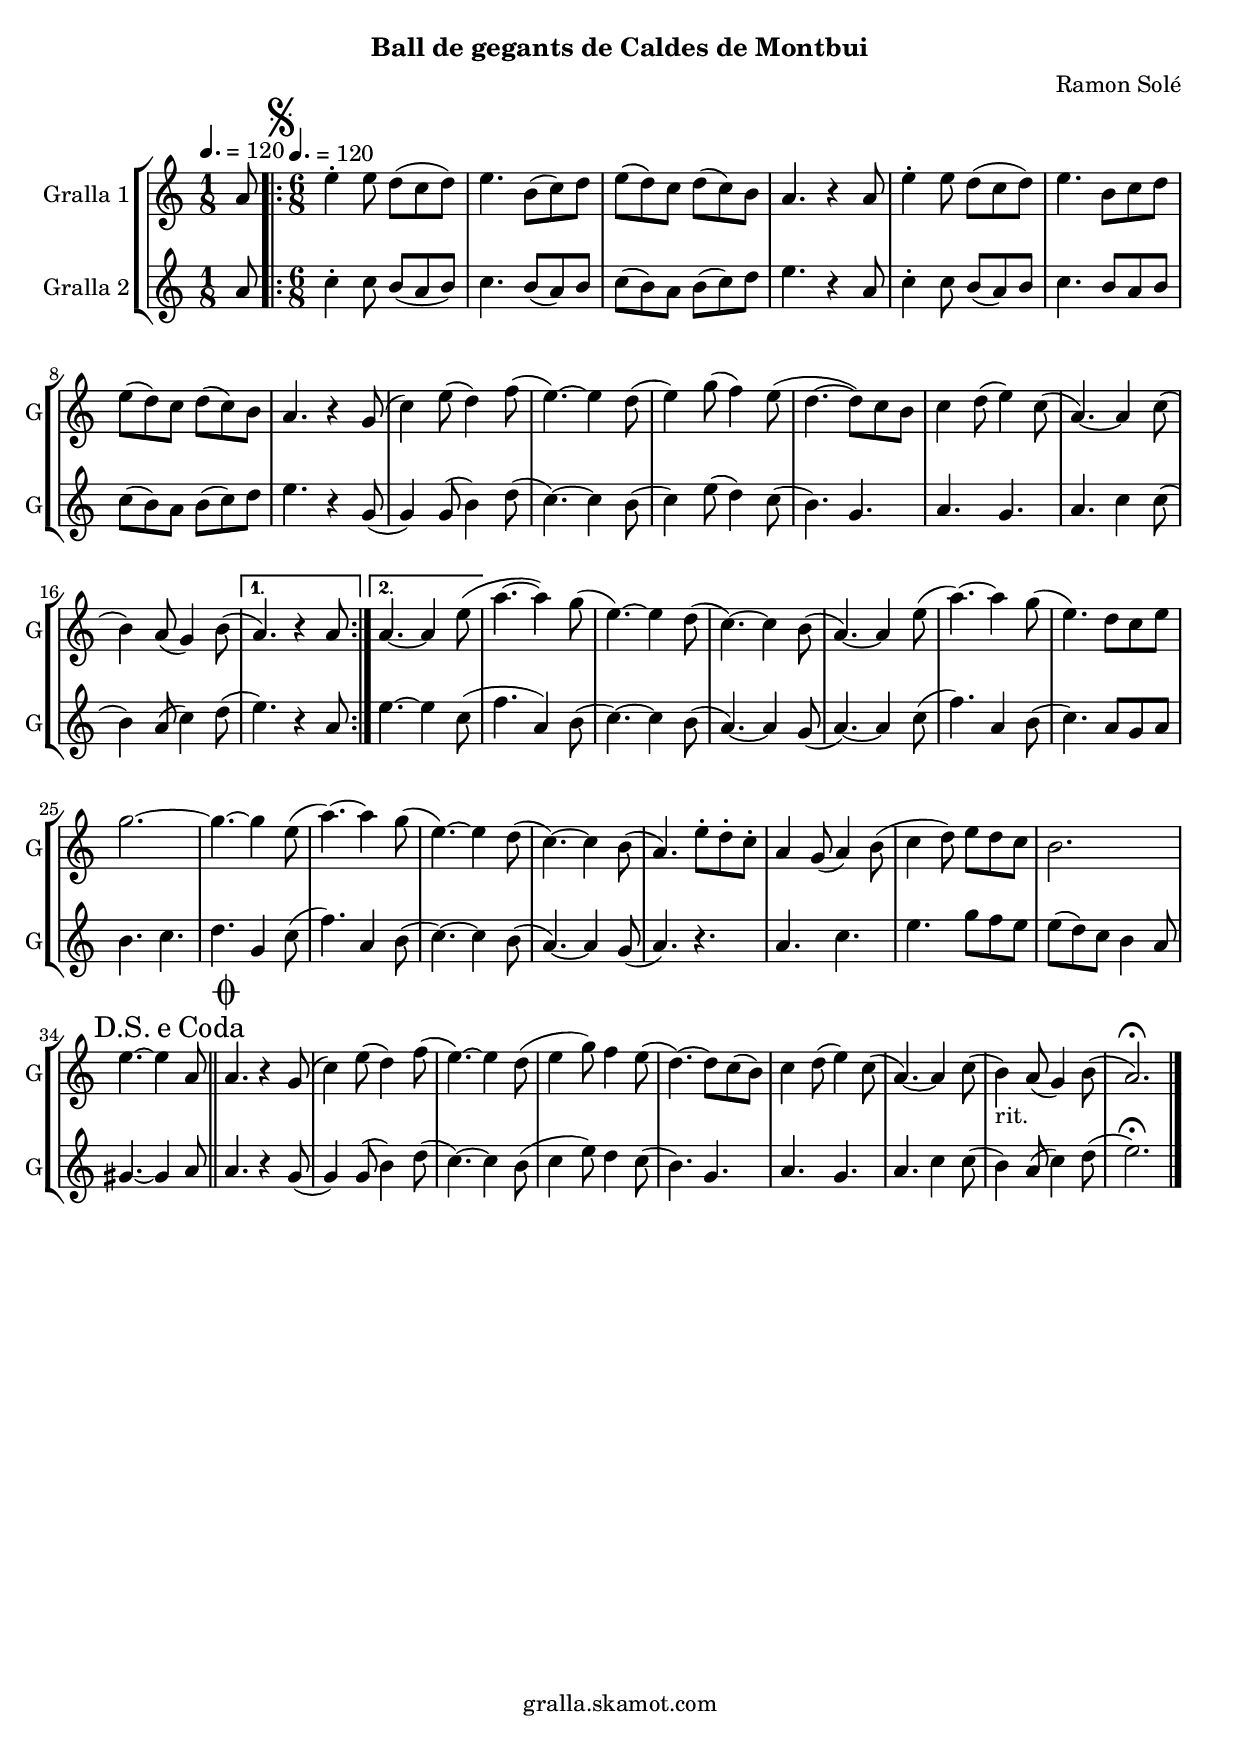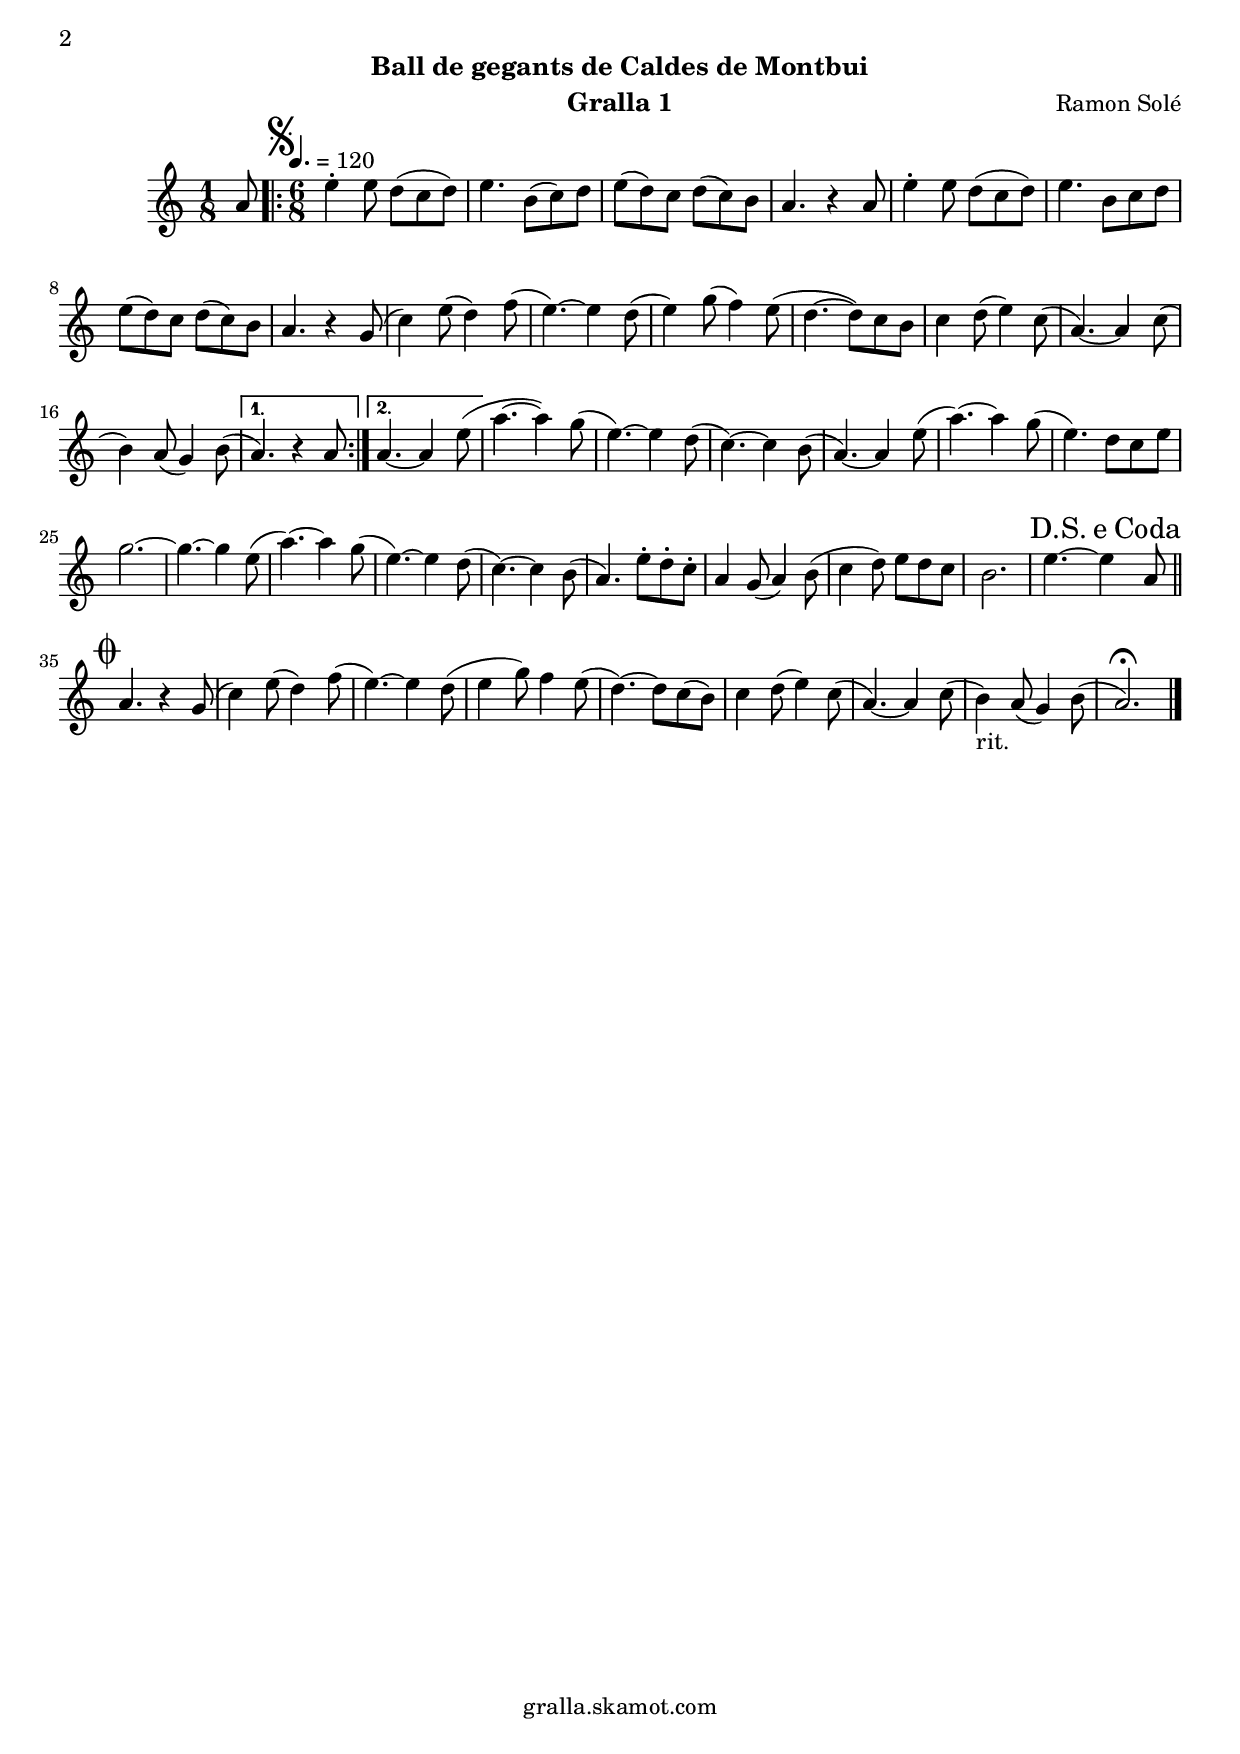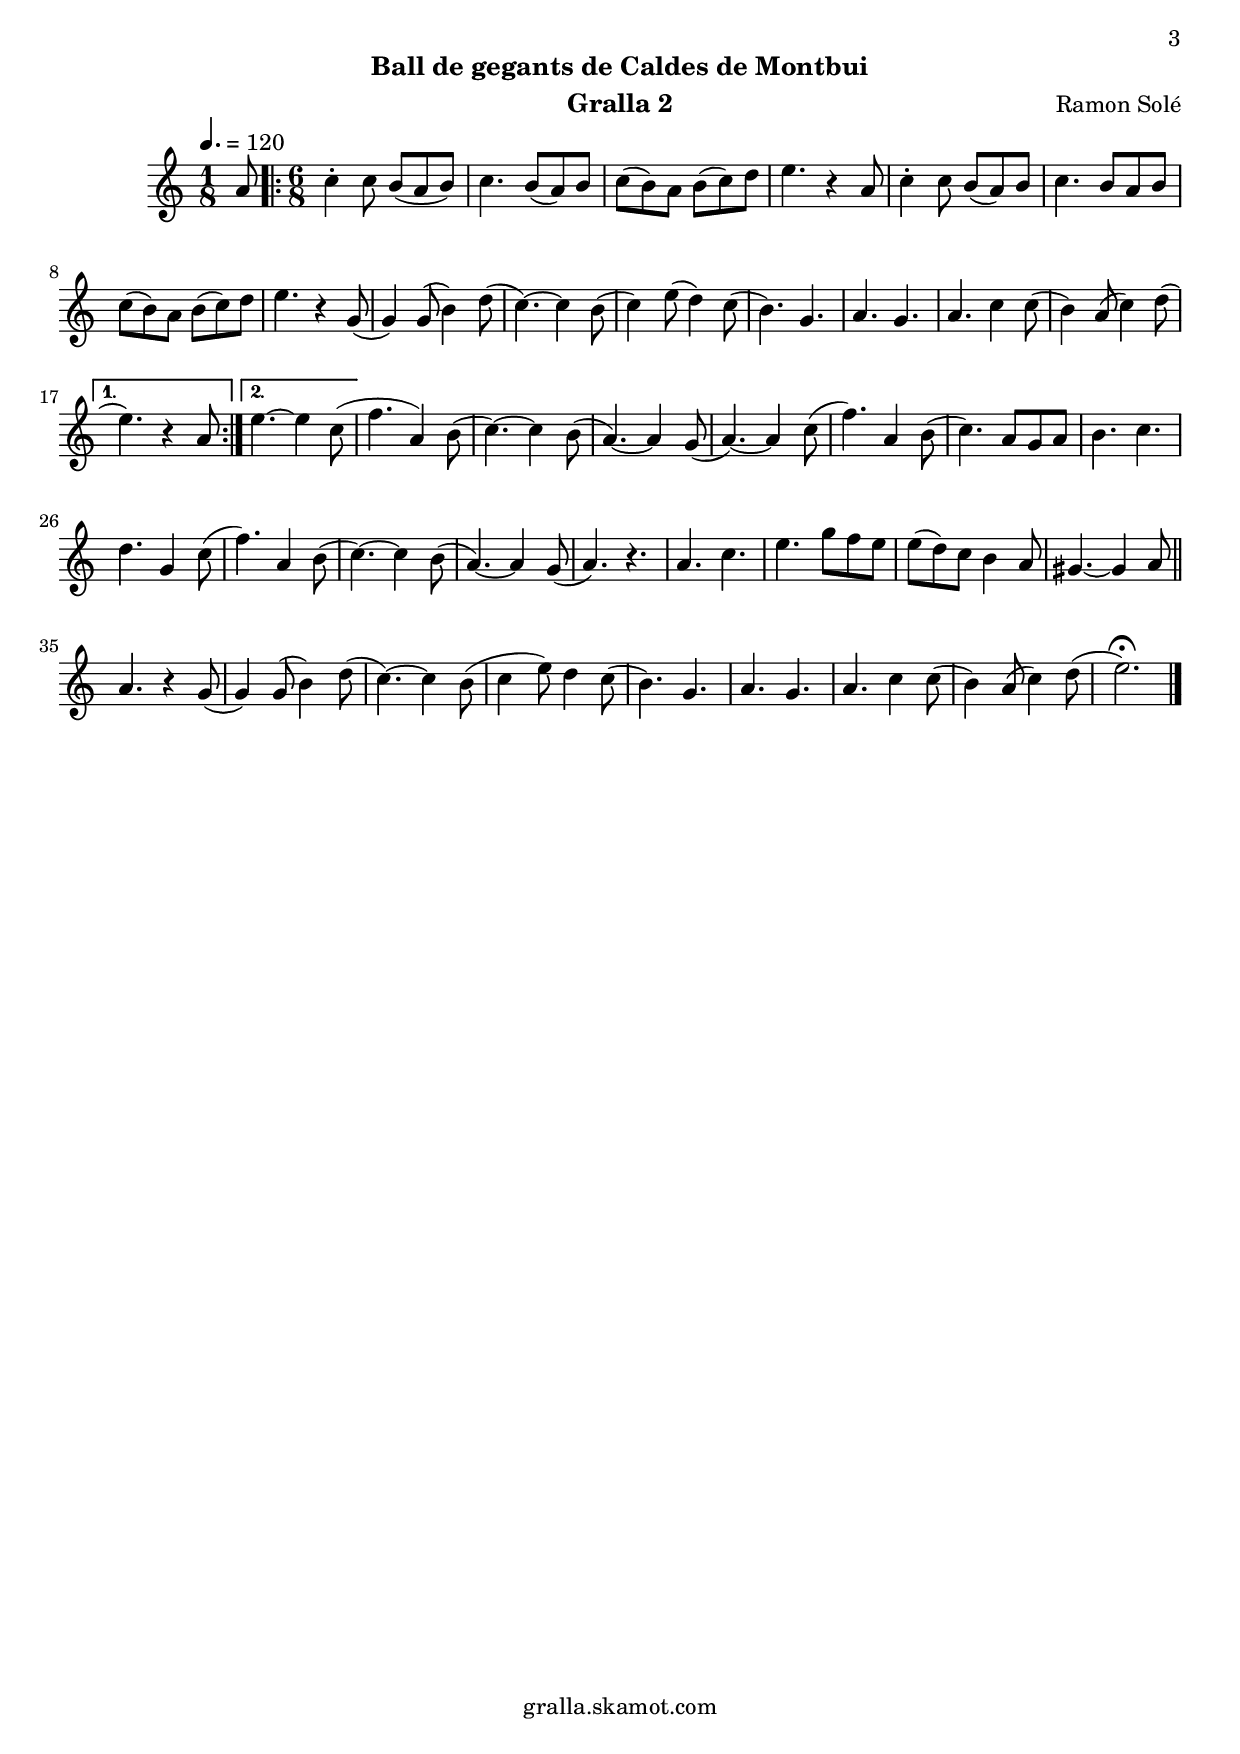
\version "2.16.2"

\header {
  dedication=""
  title=""
  subtitle="Ball de gegants de Caldes de Montbui"
  subsubtitle=""
  poet=""
  meter=""
  piece=""
  composer="Ramon Solé"
  arranger=""
  opus=""
  instrument=""
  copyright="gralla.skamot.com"
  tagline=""
}

liniaroAa =
\relative a'
{
  \clef treble
  \key c \major
  \time 1/8
  a8 \tempo 4. = 120  |
  \time 6/8   \repeat volta 2 { \mark \markup {\musicglyph #"scripts.segno"} e'4-. e8 d ( c d )  |
  e4. b8 ( c ) d  |
  e8 ( d ) c d ( c ) b  |
  %05
  a4. r4 a8  |
  e'4-. e8 d ( c d )  |
  e4. b8 c d   |
  e8 ( d ) c d ( c ) b  |
  a4. r4 g8 (  |
  %10
  c4 ) e8 ( d4 ) f8 (  |
  e4. ~ ) e4 d8 (  |
  e4 ) g8 ( f4 ) e8 (  |
  d4. ~ d8 ) c b   |
  c4 d8 ( e4 ) c8 (  |
  %15
  a4. ~ ) a4 c8 (  |
   b4 ) a8 ( g4 ) b8 ( }
  \alternative { { a4. ) r4 a8 }
  { a4. ~ a4 e'8 ( } }
  a4. ~ a4 ) g8 (  |
  %20
  e4. ~ ) e4 d8 (  |
  c4. ~ ) c4 b8 (  |
  a4. ~ ) a4 e'8 (  |
  a4. ~ ) a4 g8 (  |
  e4. ) d8 c e  |
  %25
  g2. ~  |
  g4. ~ g4 e8 (  |
  a4. ~ ) a4 g8 (  |
  e4. ~ ) e4 d8 (  |
  c4. ~ ) c4 b8 (  |
  %30
  a4. ) e'8-. d-. c-.  |
  a4 g8 ( a4 ) b8 (  |
  c4 d8 ) e d c   |
  b2.  |
  \mark \markup {D.S. e Coda} e4. ~ e4 a,8  \bar "||"
  %35
  \mark \markup {\musicglyph #"scripts.coda"} a4. r4 g8 (  |
  c4 ) e8 ( d4 ) f8 (  |
  e4. ~ ) e4 d8 (  |
  e4 g8 ) f4 e8  (  |
  d4. ~ ) d8 c ( b )  |
  %40
  c4 d8 ( e4 ) c8 (  |
  a4. ~ ) a4 c8 (  |
  b4 _"rit." ) a8 ( g4 ) b8 (  |
  a2. ) \fermata  \bar "|."
}

liniaroAb =
\relative a'
{
  \tempo 4. = 120
  \clef treble
  \key c \major
  \time 1/8
  a8  |
  \time 6/8   \repeat volta 2 { c4-. c8 b ( a b )  |
  c4. b8 ( a ) b  |
  c8 ( b ) a b ( c ) d  |
  %05
  e4. r4 a,8  |
  c4-. c8 b ( a ) b  |
  c4. b8 a b   |
  c8 ( b ) a b ( c ) d  |
  e4. r4 g,8 (  |
  %10
  g4 ) g8 ( b4 ) d8 (  |
  c4. ~ ) c4 b8 (  |
  c4 ) e8 ( d4 ) c8 (  |
  b4. ) g  |
  a4. g  |
  %15
  a4. c4 c8 (  |
  b4 ) a8 ( c4 ) d8 ( }
  \alternative { { e4. ) r4 a,8 }
  { e'4. ~ e4 c8 ( } }
  f4. a,4 ) b8 (  |
  %20
  c4. ~ ) c4 b8 (  |
  a4. ~ ) a4 g8 (  |
  a4. ~ ) a4 c8 (  |
  f4. ) a,4 b8 (  |
  c4. ) a8 g a  |
  %25
  b4. c  |
  d4. g,4 c8 (  |
  f4. ) a,4 b8 (  |
  c4. ~ ) c4 b8 (  |
  a4. ~ ) a4 g8 (  |
  %30
  a4. ) r  |
  a4. c  |
  e4. g8 f e   |
  e8 ( d ) c b4 a8  |
  gis4. ~ gis4 a8  \bar "||"
  %35
  a4. r4 g8 (  |
  g4 ) g8 ( b4 ) d8 (  |
  c4. ~ ) c4 b8 (  |
  c4 e8 ) d4 c8  (  |
  b4. ) g  |
  %40
  a4. g  |
  a4. c4 c8 (  |
  b4 ) a8 ( c4 ) d8 (  |
  e2. ) \fermata  \bar "|."
}

\bookpart {
  \score {
    \new StaffGroup {
      \override Score.RehearsalMark.self-alignment-X = #LEFT
      <<
        \new Staff \with {instrumentName = #"Gralla 1" shortInstrumentName = #"G"} \liniaroAa
        \new Staff \with {instrumentName = #"Gralla 2" shortInstrumentName = #"G"} \liniaroAb
      >>
    }
    \layout {}
  }
  \score { \unfoldRepeats
    \new StaffGroup {
      \override Score.RehearsalMark.self-alignment-X = #LEFT
      <<
        \new Staff \with {instrumentName = #"Gralla 1" shortInstrumentName = #"G"} \liniaroAa
        \new Staff \with {instrumentName = #"Gralla 2" shortInstrumentName = #"G"} \liniaroAb
      >>
    }
    \midi {
      \set Staff.midiInstrument = "oboe"
      \set DrumStaff.midiInstrument = "drums"
    }
  }
}

\bookpart {
  \header {instrument="Gralla 1"}
  \score {
    \new StaffGroup {
      \override Score.RehearsalMark.self-alignment-X = #LEFT
      <<
        \new Staff \liniaroAa
      >>
    }
    \layout {}
  }
  \score { \unfoldRepeats
    \new StaffGroup {
      \override Score.RehearsalMark.self-alignment-X = #LEFT
      <<
        \new Staff \liniaroAa
      >>
    }
    \midi {
      \set Staff.midiInstrument = "oboe"
      \set DrumStaff.midiInstrument = "drums"
    }
  }
}

\bookpart {
  \header {instrument="Gralla 2"}
  \score {
    \new StaffGroup {
      \override Score.RehearsalMark.self-alignment-X = #LEFT
      <<
        \new Staff \liniaroAb
      >>
    }
    \layout {}
  }
  \score { \unfoldRepeats
    \new StaffGroup {
      \override Score.RehearsalMark.self-alignment-X = #LEFT
      <<
        \new Staff \liniaroAb
      >>
    }
    \midi {
      \set Staff.midiInstrument = "oboe"
      \set DrumStaff.midiInstrument = "drums"
    }
  }
}

